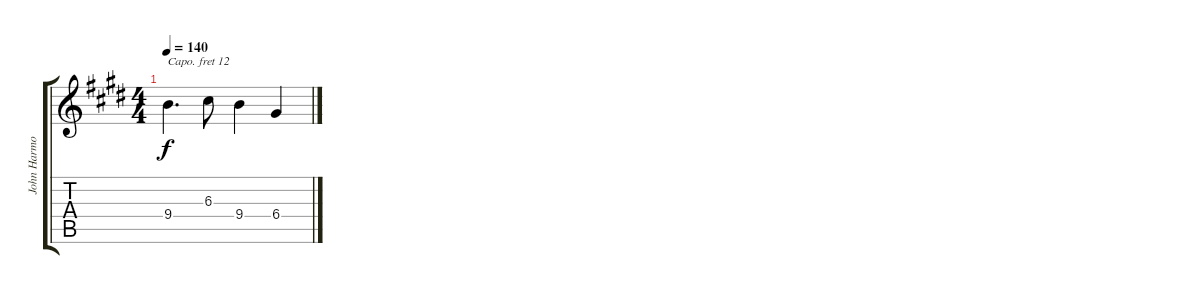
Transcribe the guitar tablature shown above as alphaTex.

\track ("John Harmonica" "John Harmo") {instrument harmonica}
\staff {score tabs}
\capo 12
\tuning (E4 B3 G3 D3 A2 E2) {hide}
\ts (4 4)
\tempo 140
\clef g2
\ks e
9.4.4{d dy f} 6.3.8 9.4.4 6.4.4
